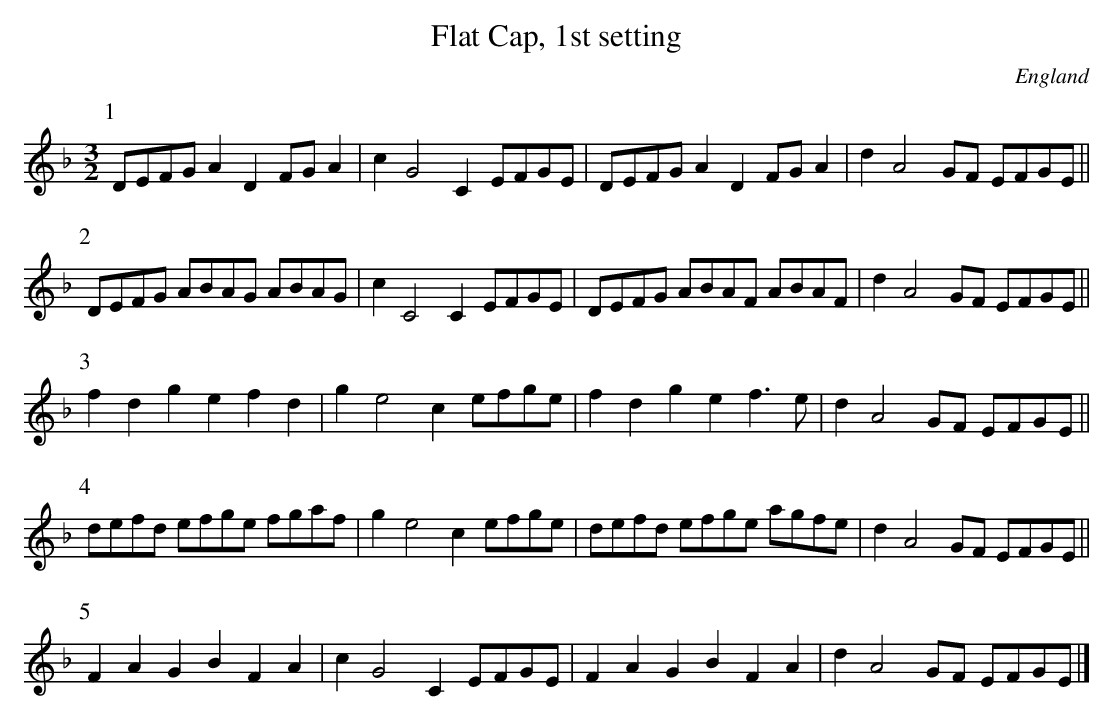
X:1
T:Flat Cap, 1st setting
L:1/8
M:3/2
O:England
K:F
P:1
DEFG A2 D2 FG A2 | c2 G4 C2 EFGE |\
DEFG A2 D2 FG A2 | d2 A4 GF EFGE ||
P:2
DEFG ABAG ABAG | c2 C4 C2 EFGE |\
DEFG ABAF ABAF | d2 A4 GF EFGE ||
P:3
f2 d2 g2 e2 f2 d2 | g2 e4 c2 efge |\
f2 d2 g2 e2 f3 e  | d2 A4 GF EFGE||
P:4
defd efge fgaf | g2 e4 c2 efge |\
defd efge agfe | d2 A4 GF EFGE ||
P:5
F2 A2 G2 B2 F2 A2 | c2 G4 C2 EFGE |\
F2 A2 G2 B2 F2 A2 | d2 A4 GF EFGE |]
